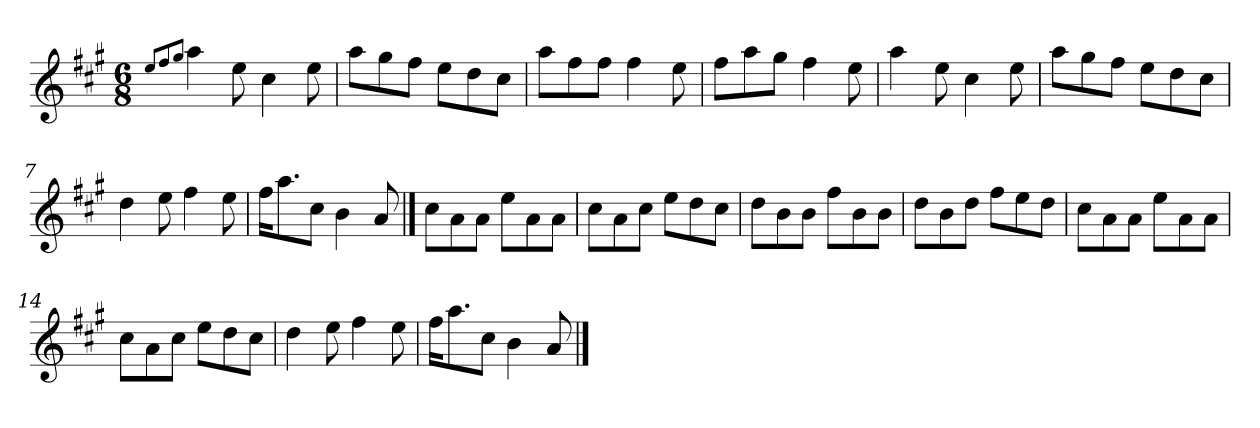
**kern
*part1
*staff1
*clefG2
*k[f#c#g#]
*A:
*M6/8
=1
8qee/L
8qff#/
8qgg#/J
4aa\
8ee\
4cc#\
8ee\
=2
8aa\L
8gg#\
8ff#\J
8ee\L
8dd\
8cc#\J
=3
8aa\L
8ff#\
8ff#\J
4ff#\
8ee\
=4
8ff#\L
8aa\
8gg#\J
4ff#\
8ee\
=5
4aa\
8ee\
4cc#\
8ee\
=6
8aa\L
8gg#\
8ff#\J
8ee\L
8dd\
8cc#\J
=7
4dd\
8ee\
4ff#\
8ee\
=8
16ff#\KL
8.aa\
8cc#\J
4b\
8a/
!!LO:LB:g=z
==9
8cc#\L
8a\
8a\J
8ee\L
8a\
8a\J
=10
8cc#\L
8a\
8cc#\J
8ee\L
8dd\
8cc#\J
=11
8dd\L
8b\
8b\J
8ff#\L
8b\
8b\J
=12
8dd\L
8b\
8dd\J
8ff#\L
8ee\
8dd\J
=13
8cc#\L
8a\
8a\J
8ee\L
8a\
8a\J
=14
8cc#\L
8a\
8cc#\J
8ee\L
8dd\
8cc#\J
=15
4dd\
8ee\
4ff#\
8ee\
!!LO:LB:g=z
=16
16ff#\KL
8.aa\
8cc#\J
4b\
8a/
==
*-
